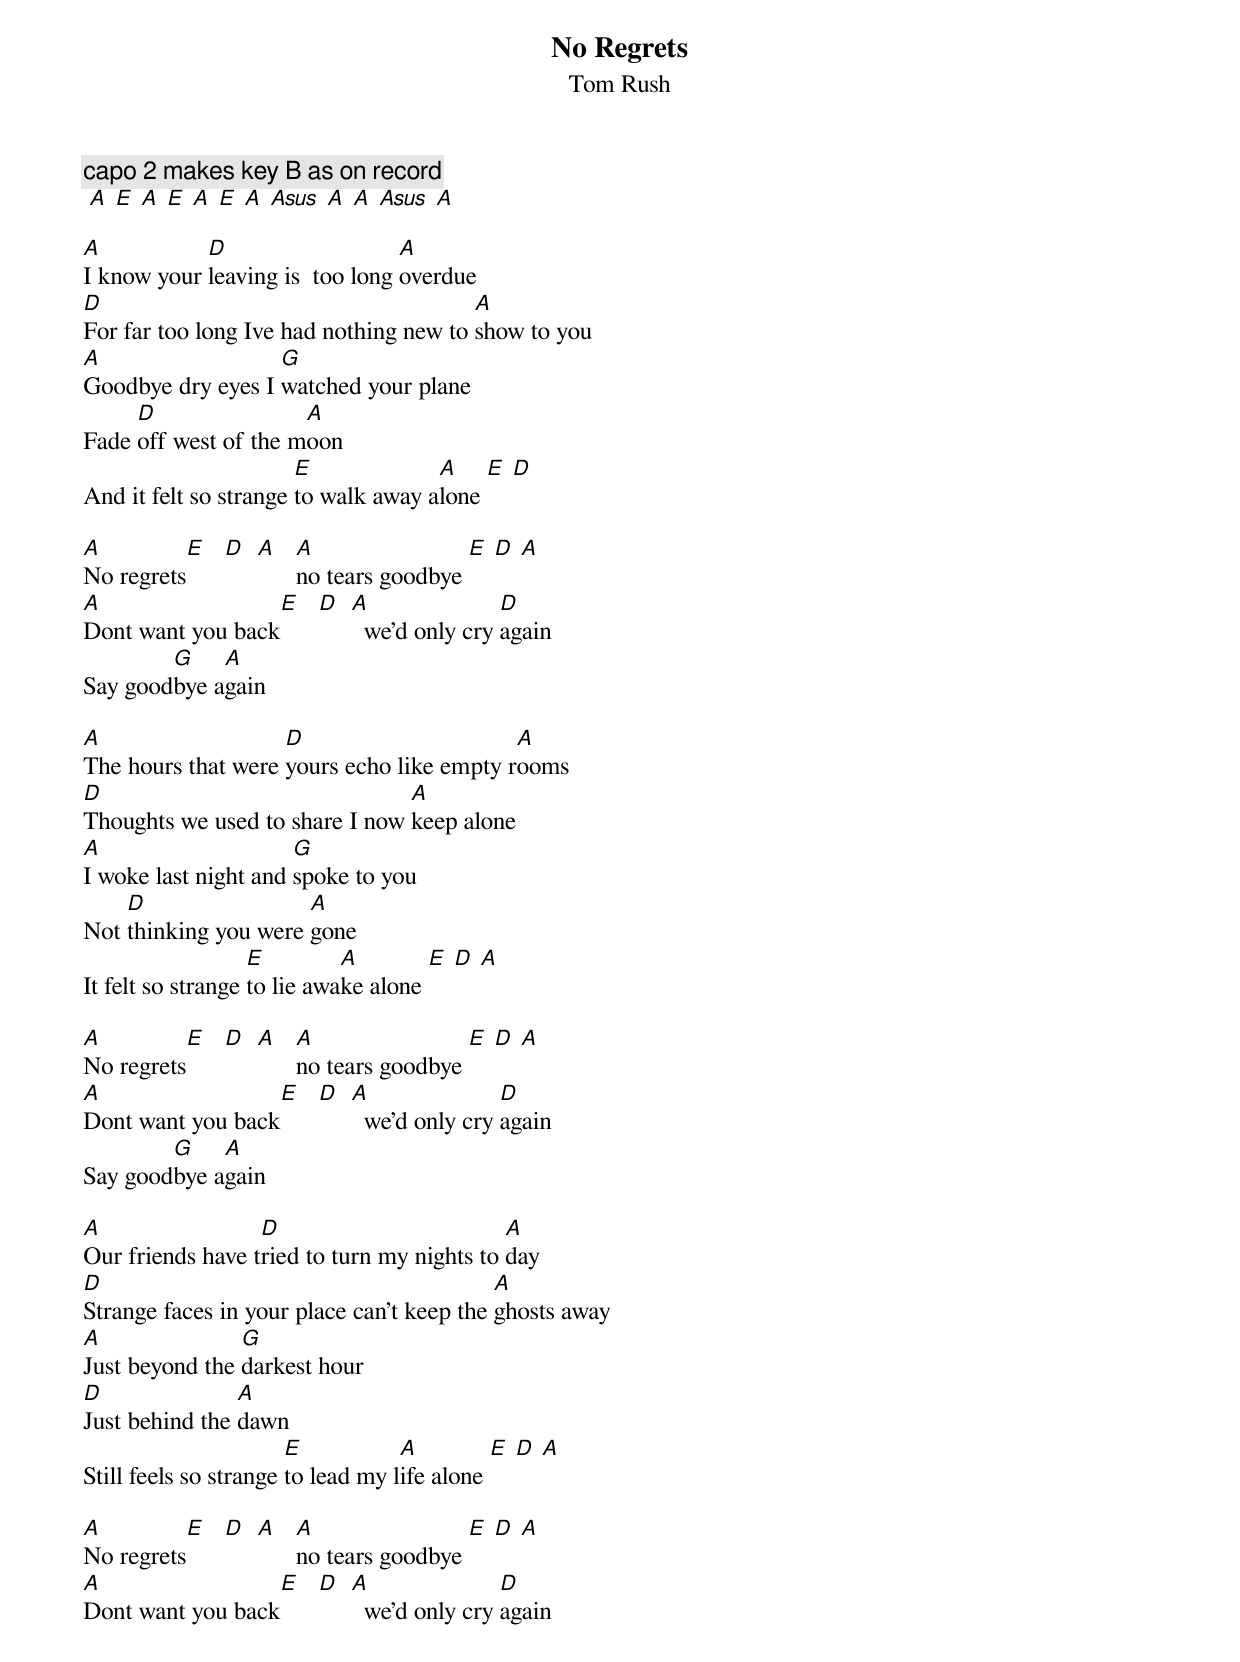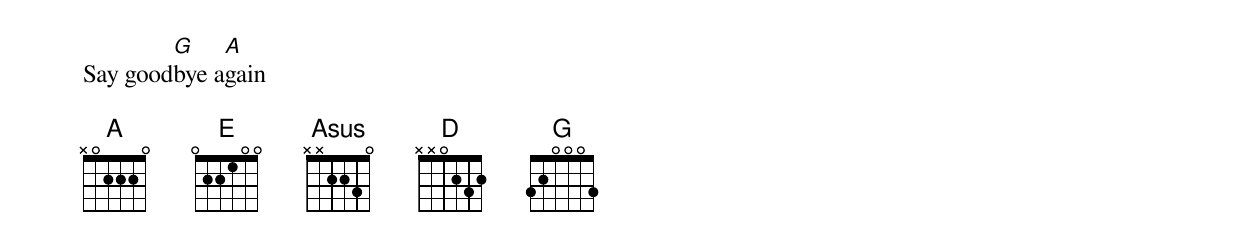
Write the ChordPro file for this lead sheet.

{title: No Regrets}
{subtitle: Tom Rush}
{c:capo 2 makes key B as on record}
 [A] [E] [A] [E] [A] [E] [A] [Asus] [A] [A] [Asus] [A]

[A]I know your [D]leaving is  too long [A]overdue
[D]For far too long Ive had nothing new to [A]show to you
[A]Goodbye dry eyes I [G]watched your plane
Fade [D]off west of the m[A]oon
And it felt so strange [E]to walk away a[A]lone [E] [D]

[A]No regrets[E]   [D]  [A]   [A]no tears goodbye [E] [D] [A]
[A]Dont want you back[E]   [D]  [A]  we'd only cry [D]again
Say good[G]bye a[A]gain

[A]The hours that were [D]yours echo like empty r[A]ooms
[D]Thoughts we used to share I now [A]keep alone
[A]I woke last night and [G]spoke to you
Not [D]thinking you were [A]gone
It felt so strange [E]to lie awa[A]ke alone [E] [D] [A]

[A]No regrets[E]   [D]  [A]   [A]no tears goodbye [E] [D] [A]
[A]Dont want you back[E]   [D]  [A]  we'd only cry [D]again
Say good[G]bye a[A]gain

[A]Our friends have t[D]ried to turn my nights to [A]day
[D]Strange faces in your place can't keep the [A]ghosts away
[A]Just beyond the [G]darkest hour
[D]Just behind the [A]dawn
Still feels so strange [E]to lead my l[A]ife alone [E] [D] [A]

[A]No regrets[E]   [D]  [A]   [A]no tears goodbye [E] [D] [A]
[A]Dont want you back[E]   [D]  [A]  we'd only cry [D]again
Say good[G]bye a[A]gain

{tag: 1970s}
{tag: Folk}
